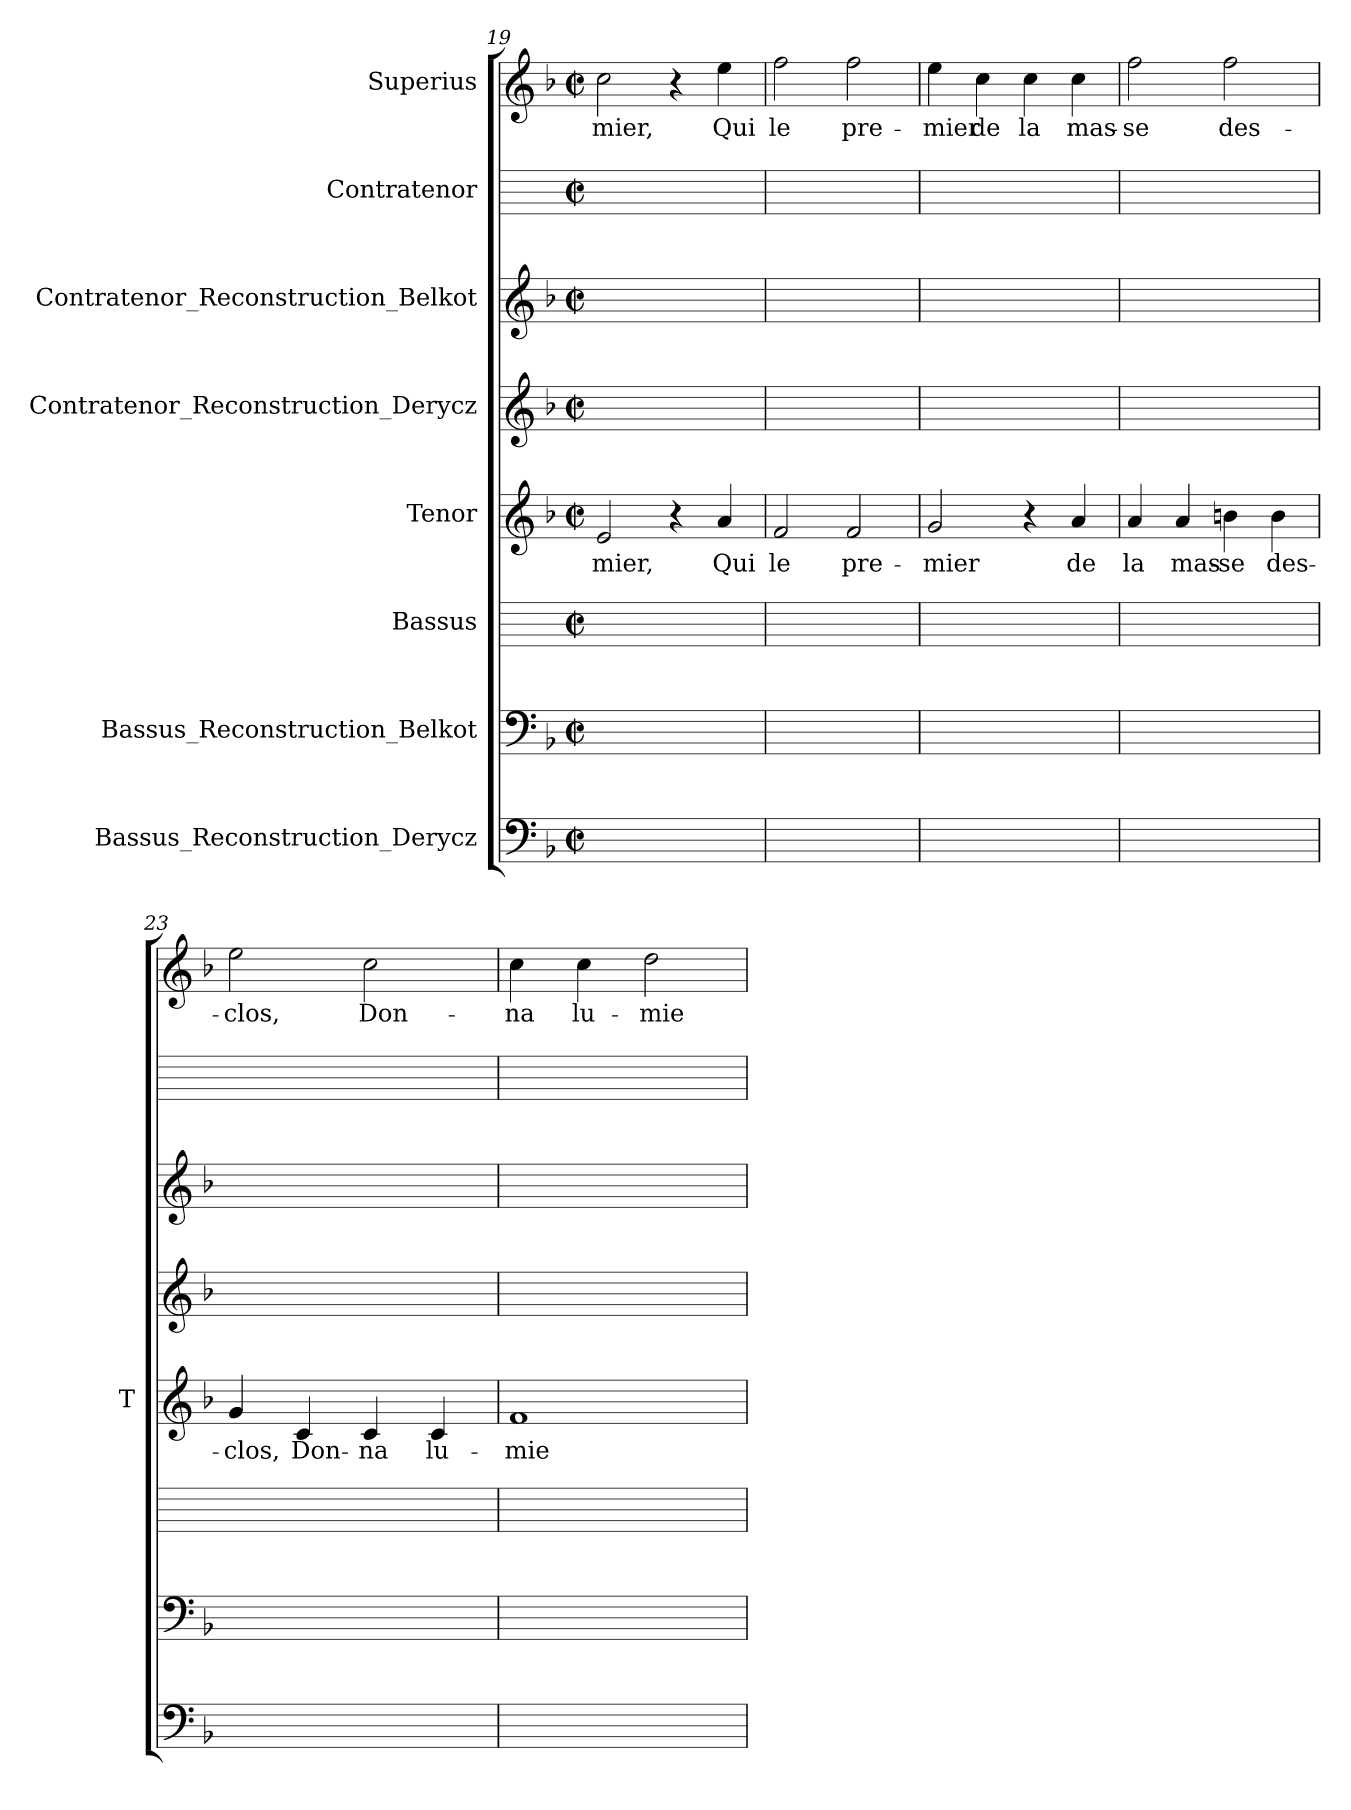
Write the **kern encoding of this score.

**kern	**kern	**kern	**kern	**text	**kern	**kern	**kern	**kern	**text
*part8	*part7	*part6	*part5	*part5	*part4	*part3	*part2	*part1	*part1
*staff8	*staff7	*staff6	*staff5	*staff5	*staff4	*staff3	*staff2	*staff1	*staff1
*I"Bassus_Reconstruction_Derycz	*I"Bassus_Reconstruction_Belkot	*I"Bassus	*I"Tenor	*	*I"Contratenor_Reconstruction_Derycz	*I"Contratenor_Reconstruction_Belkot	*I"Contratenor	*I"Superius	*
*	*	*	*I'T	*	*	*	*	*	*
*clefF4	*clefF4	*	*clefG2	*	*clefG2	*clefG2	*	*clefG2	*
*k[b-]	*k[b-]	*	*k[b-]	*	*k[b-]	*k[b-]	*	*k[b-]	*
*F:	*F:	*	*F:	*	*F:	*F:	*	*F:	*
*M2/2	*M2/2	*M2/2	*M2/2	*	*M2/2	*M2/2	*M2/2	*M2/2	*
*met(c|)	*met(c|)	*met(c|)	*met(c|)	*	*met(c|)	*met(c|)	*met(c|)	*met(c|)	*
=19	=19	=19	=19	=19	=19	=19	=19	=19	=19
1ryy	1ryy	1ryy	2e	-mier,	1ryy	1ryy	1ryy	2cc	-mier,
.	.	.	4r	.	.	.	.	4r	.
.	.	.	4a	-Qui	.	.	.	4ee	-Qui
=20	=20	=20	=20	=20	=20	=20	=20	=20	=20
1ryy	1ryy	1ryy	2f	-le	1ryy	1ryy	1ryy	2ff	-le
.	.	.	2f	pre-	.	.	.	2ff	pre-
!!LO:PB:g=z
=21	=21	=21	=21	=21	=21	=21	=21	=21	=21
1ryy	1ryy	1ryy	2g	-mier	1ryy	1ryy	1ryy	4ee	-mier
.	.	.	.	.	.	.	.	4cc	-de
.	.	.	4r	.	.	.	.	4cc	-la
.	.	.	4a	-de	.	.	.	4cc	mas-
=22	=22	=22	=22	=22	=22	=22	=22	=22	=22
1ryy	1ryy	1ryy	4a	-la	1ryy	1ryy	1ryy	2ff	-se
.	.	.	4a	mas-	.	.	.	.	.
.	.	.	4b	-se	.	.	.	2ff	des-
.	.	.	4b	des-	.	.	.	.	.
=23	=23	=23	=23	=23	=23	=23	=23	=23	=23
1ryy	1ryy	1ryy	4g	-clos,	1ryy	1ryy	1ryy	2ee	-clos,
.	.	.	4c	Don-	.	.	.	.	.
.	.	.	4c	-na	.	.	.	2cc	Don-
.	.	.	4c	lu-	.	.	.	.	.
=24	=24	=24	=24	=24	=24	=24	=24	=24	=24
1ryy	1ryy	1ryy	1f	mie-	1ryy	1ryy	1ryy	4cc	-na
.	.	.	.	.	.	.	.	4cc	lu-
.	.	.	.	.	.	.	.	2dd	mie-
=	=	=	=	=	=	=	=	=	=
*-	*-	*-	*-	*-	*-	*-	*-	*-	*-
